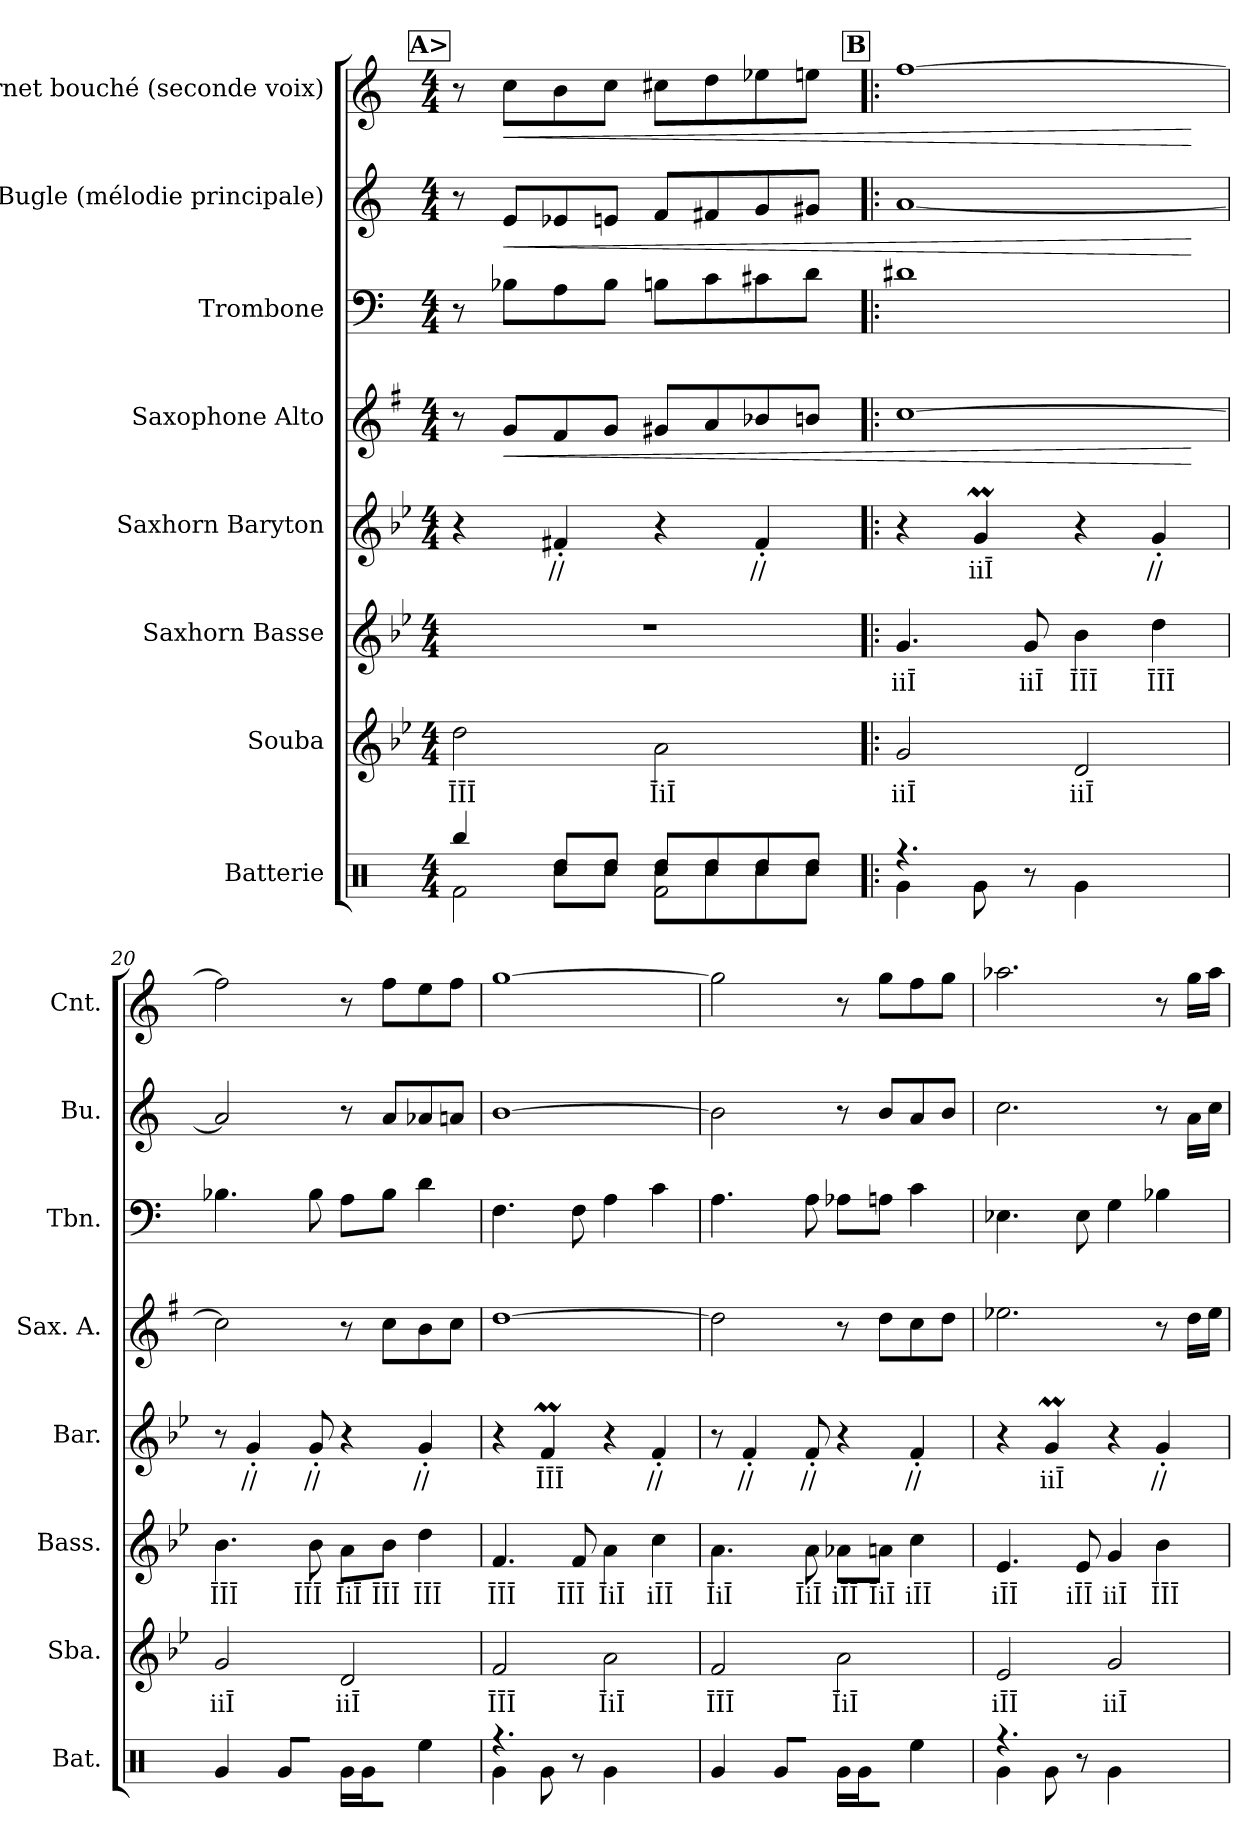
**kern	**kern	**text	**kern	**text	**kern	**text	**kern	**dynam	**kern	**kern	**dynam	**kern	**dynam
*part8	*part7	*part7	*part6	*part6	*part5	*part5	*part4	*part4	*part3	*part2	*part2	*part1	*part1
*staff8	*staff7	*staff7	*staff6	*staff6	*staff5	*staff5	*staff4	*staff4	*staff3	*staff2	*staff2	*staff1	*staff1
*I"Batterie	*I"Souba	*	*I"Saxhorn Basse	*	*I"Saxhorn Baryton	*	*I"Saxophone Alto	*	*I"Trombone	*I"Bugle (mélodie principale)	*	*I"Cornet bouché (seconde voix)	*
*I'Bat.	*I'Sba.	*	*I'Bass.	*	*I'Bar.	*	*I'Sax. A.	*	*I'Tbn.	*I'Bu.	*	*I'Cnt.	*
!!LO:PB:g=z
*clefX	*clefG2	*	*clefG2	*	*clefG2	*	*clefG2	*	*clefF4	*clefG2	*	*clefG2	*
*	*ITrd15c26	*	*ITrd8c14	*	*ITrd8c14	*	*ITrd5c9	*	*	*ITrd1c2	*	*ITrd1c2	*
*k[]	*k[b-e-]	*	*k[b-e-]	*	*k[b-e-]	*	*k[b-e-]	*	*k[]	*k[b-e-]	*	*k[b-e-]	*
*M4/4	*M4/4	*	*M4/4	*	*M4/4	*	*M4/4	*	*M4/4	*M4/4	*	*M4/4	*
*MM160	*MM160	*	*MM160	*	*MM160	*	*MM160	*	*MM160	*MM160	*	*MM160	*
!!LO:REH:place=s1:a:B:fs=14:t=A>
=18	=18	=18	=18	=18	=18	=18	=18	=18	=18	=18	=18	=18	=18
*^	*	*	*	*	*	*	*	*	*	*	*	*	*
*	*^	*	*	*	*	*	*	*	*	*	*	*	*	*
!	!	!	!	!LO:LY:b	!	!	!	!	!	!	!	!	!	!	!
2Rf\	4Rbb/	4ryy	2D\	ĪĪĪ	1r	.	4r	.	8r	.	8r	8r	.	8r	.
!	!	!	!	!	!	!	!	!	!	!LO:HP:b	!	!	!LO:HP:b	!	!LO:HP:b
.	.	.	.	.	.	.	.	.	8B-/L	<	8B-X\L	8d/L	<	8b-\L	<
!	!	!	!	!	!	!	!	!LO:LY:b	!	!	!	!	!	!	!
.	8Rdd/L	8Rcc\L	.	.	.	.	4F#X'/	//	8A/	.	8A\	8d-X/	.	8a\	.
.	8Rdd/J	8Rcc\J	.	.	.	.	.	.	8B-/J	.	8B-\J	8dn/J	.	8b-\J	.
!	!	!	!	!LO:LY:b	!	!	!	!	!	!	!	!	!	!	!
2Rf\	8Rdd/L	8Rcc\L	2AA\	ĪiĪ	.	.	4r	.	8Bn/L	.	8Bn\L	8e-/L	.	8bn\L	.
.	8Rdd/	8Rcc\	.	.	.	.	.	.	8c/	.	8c\	8en/	.	8cc\	.
!	!	!	!	!	!	!	!	!LO:LY:b	!	!	!	!	!	!	!
.	8Rdd/	8Rcc\	.	.	.	.	4F#'/	//	8d-X/	.	8c#X\	8f/	.	8dd-X\	.
.	8Rdd/J	8Rcc\J	.	.	.	.	.	.	8dn/J	.	8d\J	8f#X/J	.	8ddn\J	.
!!LO:REH:place=s1:a:B:fs=14:t=B
=19!|:	=19!|:	=19!|:	=19!|:	=19!|:	=19!|:	=19!|:	=19!|:	=19!|:	=19!|:	=19!|:	=19!|:	=19!|:	=19!|:	=19!|:	=19!|:
!	!	!	!	!LO:LY:b	!	!LO:LY:b	!	!	!	!	!	!	!	!	!
*	*v	*v	*	*	*	*	*	*	*	*	*	*	*	*	*
4.r	4Rg\	2GG/	iiĪ	4.G/	iiĪ	4r	.	[1e-	.	1d#X	[1g	.	[1ee-	.
!	!	!	!	!	!	!	!LO:LY:b	!	!	!	!	!	!	!
.	8Rg\	.	.	.	.	4GM/	iiĪ	.	.	.	.	.	.	.
!	!	!	!	!	!LO:LY:b	!	!	!	!	!	!	!	!	!
8R\	8r	.	.	8G/	iiĪ	.	.	.	.	.	.	.	.	.
!	!	!	!LO:LY:b	!	!LO:LY:b	!	!	!	!	!	!	!	!	!
4Rg\	2ryy	2DD/	iiĪ	4B-\	ĪĪĪ	4r	.	.	.	.	.	.	.	.
!	!	!	!	!	!LO:LY:b	!	!LO:LY:b	!	!	!	!	!	!	!
4R\	.	.	.	4d\	ĪĪĪ	4G'/	//	.	.	.	.	.	.	.
*v	*v	*	*	*	*	*	*	*	*	*	*	*	*	*
.	.	.	.	.	.	.	.	[	.	.	[	.	[
!!LO:PB:g=z
=20	=20	=20	=20	=20	=20	=20	=20	=20	=20	=20	=20	=20	=20
!	!	!LO:LY:b	!	!LO:LY:b	!	!	!	!	!	!	!	!	!
4Rg/	2GG/	iiĪ	4.B-\	ĪĪĪ	8r	.	2e-\]	.	4.B-X\	2g/]	.	2ee-\]	.
!	!	!	!	!	!	!LO:LY:b	!	!	!	!	!	!	!
.	.	.	.	.	4G'/	//	.	.	.	.	.	.	.
8Rg/L	.	.	.	.	.	.	.	.	.	.	.	.	.
!	!	!	!	!LO:LY:b	!	!LO:LY:b	!	!	!	!	!	!	!
8R/J	.	.	8B-\	ĪĪĪ	8G'/	//	.	.	8B-\	.	.	.	.
!	!	!LO:LY:b	!	!LO:LY:b	!	!	!	!	!	!	!	!	!
16Rg\LL	2DD/	iiĪ	8A\L	ĪiĪ	4r	.	8r	.	8A\L	8r	.	8r	.
16Rg\J	.	.	.	.	.	.	.	.	.	.	.	.	.
!	!	!	!	!LO:LY:b	!	!	!	!	!	!	!	!	!
8R\J	.	.	8B-\J	ĪĪĪ	.	.	8e-\L	.	8B-\J	8g/L	.	8ee-\L	.
!	!	!	!	!LO:LY:b	!	!LO:LY:b	!	!	!	!	!	!	!
4Ree\	.	.	4d\	ĪĪĪ	4G'/	//	8d\	.	4d\	8g-X/	.	8dd\	.
.	.	.	.	.	.	.	8e-\J	.	.	8gn/J	.	8ee-\J	.
=21	=21	=21	=21	=21	=21	=21	=21	=21	=21	=21	=21	=21	=21
*^	*	*	*	*	*	*	*	*	*	*	*	*	*
!	!	!	!LO:LY:b	!	!LO:LY:b	!	!	!	!	!	!	!	!	!
4.r	4Rg\	2FF/	ĪĪĪ	4.F/	ĪĪĪ	4r	.	[1f	.	4.F\	[1a	.	[1ff	.
!	!	!	!	!	!	!	!LO:LY:b	!	!	!	!	!	!	!
.	8Rg\	.	.	.	.	4FM/	ĪĪĪ	.	.	.	.	.	.	.
!	!	!	!	!	!LO:LY:b	!	!	!	!	!	!	!	!	!
8R\	8r	.	.	8F/	ĪĪĪ	.	.	.	.	8F\	.	.	.	.
!	!	!	!LO:LY:b	!	!LO:LY:b	!	!	!	!	!	!	!	!	!
4Rg\	2ryy	2AA\	ĪiĪ	4A\	ĪiĪ	4r	.	.	.	4A\	.	.	.	.
!	!	!	!	!	!LO:LY:b	!	!LO:LY:b	!	!	!	!	!	!	!
4R\	.	.	.	4c\	iĪĪ	4F'/	//	.	.	4c\	.	.	.	.
*v	*v	*	*	*	*	*	*	*	*	*	*	*	*	*
=22	=22	=22	=22	=22	=22	=22	=22	=22	=22	=22	=22	=22	=22
!	!	!LO:LY:b	!	!LO:LY:b	!	!	!	!	!	!	!	!	!
4Rg/	2FF/	ĪĪĪ	4.A\	ĪiĪ	8r	.	2f\]	.	4.A\	2a\]	.	2ff\]	.
!	!	!	!	!	!	!LO:LY:b	!	!	!	!	!	!	!
.	.	.	.	.	4F'/	//	.	.	.	.	.	.	.
8Rg/L	.	.	.	.	.	.	.	.	.	.	.	.	.
!	!	!	!	!LO:LY:b	!	!LO:LY:b	!	!	!	!	!	!	!
8R/J	.	.	8A\	ĪiĪ	8F'/	//	.	.	8A\	.	.	.	.
!	!	!LO:LY:b	!	!LO:LY:b	!	!	!	!	!	!	!	!	!
16Rg\LL	2AA\	ĪiĪ	8A-X\L	iĪĪ	4r	.	8r	.	8A-X\L	8r	.	8r	.
16Rg\J	.	.	.	.	.	.	.	.	.	.	.	.	.
!	!	!	!	!LO:LY:b	!	!	!	!	!	!	!	!	!
8R\J	.	.	8An\J	ĪiĪ	.	.	8f\L	.	8An\J	8a/L	.	8ff\L	.
!	!	!	!	!LO:LY:b	!	!LO:LY:b	!	!	!	!	!	!	!
4Ree\	.	.	4c\	iĪĪ	4F'/	//	8e-\	.	4c\	8g/	.	8ee-\	.
.	.	.	.	.	.	.	8f\J	.	.	8a/J	.	8ff\J	.
!!LO:PB:g=z
=23	=23	=23	=23	=23	=23	=23	=23	=23	=23	=23	=23	=23	=23
*^	*	*	*	*	*	*	*	*	*	*	*	*	*
!	!	!	!LO:LY:b	!	!LO:LY:b	!	!	!	!	!	!	!	!	!
4.r	4Rg\	2EE-/	iĪĪ	4.E-/	iĪĪ	4r	.	2.g-X\	.	4.E-X\	2.b-\	.	2.gg-X\	.
!	!	!	!	!	!	!	!LO:LY:b	!	!	!	!	!	!	!
.	8Rg\	.	.	.	.	4GM/	iiĪ	.	.	.	.	.	.	.
!	!	!	!	!	!LO:LY:b	!	!	!	!	!	!	!	!	!
8R\	8r	.	.	8E-/	iĪĪ	.	.	.	.	8E-\	.	.	.	.
!	!	!	!LO:LY:b	!	!LO:LY:b	!	!	!	!	!	!	!	!	!
4Rg\	2ryy	2GG/	iiĪ	4G/	iiĪ	4r	.	.	.	4G\	.	.	.	.
!	!	!	!	!	!LO:LY:b	!	!LO:LY:b	!	!	!	!	!	!	!
4R\	.	.	.	4B-\	ĪĪĪ	4G'/	//	8r	.	4B-X\	8r	.	8r	.
.	.	.	.	.	.	.	.	16f\LL	.	.	16g\LL	.	16ff\LL	.
.	.	.	.	.	.	.	.	16g-\JJ	.	.	16b-\JJ	.	16gg-\JJ	.
*v	*v	*	*	*	*	*	*	*	*	*	*	*	*	*
=	=	=	=	=	=	=	=	=	=	=	=	=	=
*-	*-	*-	*-	*-	*-	*-	*-	*-	*-	*-	*-	*-	*-
